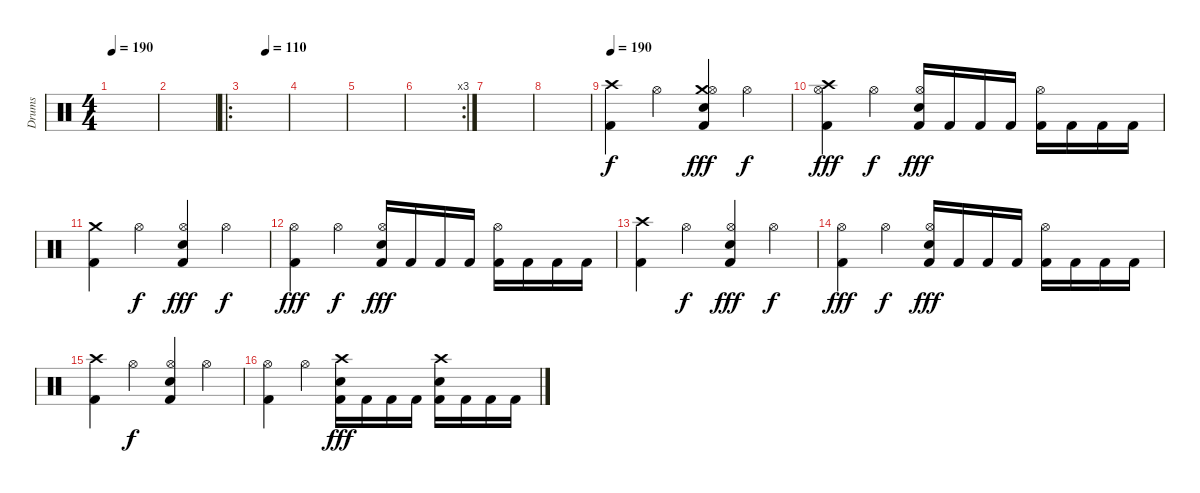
\track ("Drums" "Drums") {instrument percussion}
\staff {score}
\articulation defaults
\ts (4 4)
\tempo 190
\clef neutral
\ks c
|
|
\ro
\tempo (110 0.5)
|
|
|
\rc 3
|
|
|
\tempo 190
("Crash high (hit)" "Kick (hit) 2").4 "Hi-Hat (open)".4{dy f} ("Crash medium (hit)" "Hi-Hat (open)" "Snare (hit) 2" "Kick (hit) 2").4{dy fff} "Hi-Hat (open)".4{dy f} |
("Crash high (hit)" "Hi-Hat (open)" "Kick (hit) 2").4{dy fff} "Hi-Hat (open)".4{dy f} ("Hi-Hat (open)" "Snare (hit) 2" "Kick (hit) 2").16{dy fff} "Kick (hit) 2".16 "Kick (hit) 2".16 "Kick (hit) 2".16 ("Hi-Hat (open)" "Kick (hit) 2").16 "Kick (hit) 2".16 "Kick (hit) 2".16 "Kick (hit) 2".16 |
("Crash medium (hit)" "Kick (hit) 2").4 "Hi-Hat (open)".4{dy f} ("Hi-Hat (open)" "Snare (hit) 2" "Kick (hit) 2").4{dy fff} "Hi-Hat (open)".4{dy f} |
("Hi-Hat (open)" "Kick (hit) 2").4{dy fff} "Hi-Hat (open)".4{dy f} ("Hi-Hat (open)" "Snare (hit) 2" "Kick (hit) 2").16{dy fff} "Kick (hit) 2".16 "Kick (hit) 2".16 "Kick (hit) 2".16 ("Hi-Hat (open)" "Kick (hit) 2").16 "Kick (hit) 2".16 "Kick (hit) 2".16 "Kick (hit) 2".16 |
("Crash high (hit)" "Kick (hit) 2").4 "Hi-Hat (open)".4{dy f} ("Hi-Hat (open)" "Snare (hit) 2" "Kick (hit) 2").4{dy fff} "Hi-Hat (open)".4{dy f} |
("Hi-Hat (open)" "Kick (hit) 2").4{dy fff} "Hi-Hat (open)".4{dy f} ("Hi-Hat (open)" "Snare (hit) 2" "Kick (hit) 2").16{dy fff} "Kick (hit) 2".16 "Kick (hit) 2".16 "Kick (hit) 2".16 ("Hi-Hat (open)" "Kick (hit) 2").16 "Kick (hit) 2".16 "Kick (hit) 2".16 "Kick (hit) 2".16 |
("Crash high (hit)" "Kick (hit) 2").4 "Hi-Hat (open)".4{dy f} ("Hi-Hat (open)" "Snare (hit) 2" "Kick (hit) 2").4 "Hi-Hat (open)".4 |
("Hi-Hat (open)" "Kick (hit) 2").4 "Hi-Hat (open)".4 ("Crash high (hit)" "Snare (hit) 2" "Kick (hit) 2").16{dy fff} "Kick (hit) 2".16 "Kick (hit) 2".16 "Kick (hit) 2".16 ("Crash high (hit)" "Snare (hit) 2" "Kick (hit) 2").16 "Kick (hit) 2".16 "Kick (hit) 2".16 "Kick (hit) 2".16
